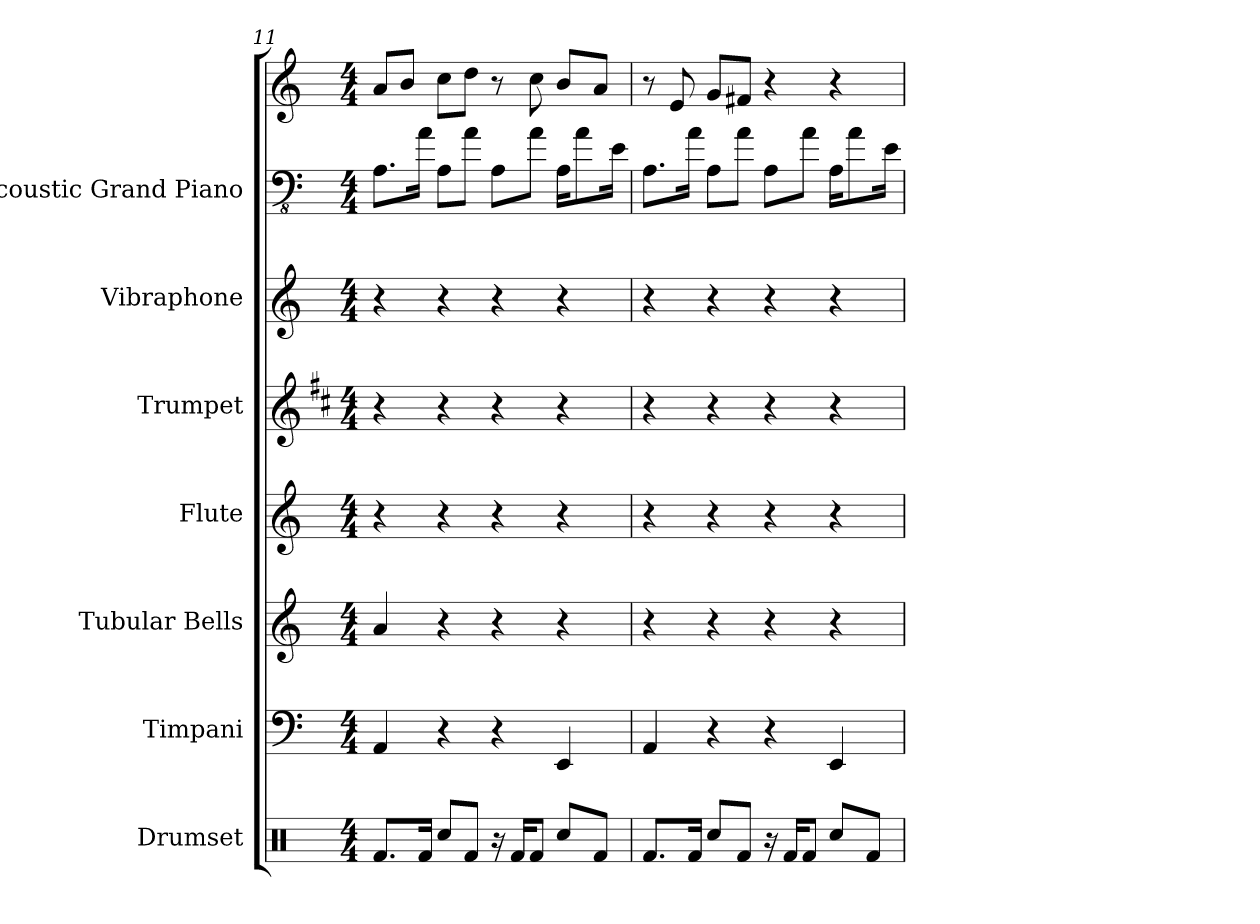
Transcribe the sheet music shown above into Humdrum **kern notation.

**kern	**kern	**kern	**kern	**kern	**kern	**kern	**kern
*part7	*part6	*part5	*part4	*part3	*part2	*part1	*part1
*staff8	*staff7	*staff6	*staff5	*staff4	*staff3	*staff2	*staff1
*I"Drumset	*I"Timpani	*I"Tubular Bells	*I"Flute	*I"Trumpet	*I"Vibraphone	*I"Acoustic Grand Piano	*
*I'Drs.	*I'Timp	*I'Tbells	*I'Fl	*I'Tpt	*I'Vbp	*I'Pno	*
*clefX	*clefF4	*clefG2	*clefG2	*clefG2	*clefG2	*clefFv4	*clefG2
*	*	*	*	*ITrd1c2	*	*	*
*k[]	*k[]	*k[]	*k[]	*k[]	*k[]	*k[]	*k[]
*M4/4	*M4/4	*M4/4	*M4/4	*M4/4	*M4/4	*M4/4	*M4/4
=11	=11	=11	=11	=11	=11	=11	=11
8.RfL	4AA	4a	4r	4r	4r	8.AAL	8aL
.	.	.	.	.	.	.	8bJ
16RfJk	.	.	.	.	.	16AJk	.
8RccL	4r	4r	4r	4r	4r	8AAL	8ccL
8RfJ	.	.	.	.	.	8AJ	8ddJ
16r	4r	4r	4r	4r	4r	8AAL	8r
16RfKL	.	.	.	.	.	.	.
8RfJ	.	.	.	.	.	8AJ	8cc
8RccL	4EE	4r	4r	4r	4r	16AAKL	8bL
.	.	.	.	.	.	8A	.
8RfJ	.	.	.	.	.	.	8aJ
.	.	.	.	.	.	16EJk	.
=12	=12	=12	=12	=12	=12	=12	=12
8.RfL	4AA	4r	4r	4r	4r	8.AAL	8r
.	.	.	.	.	.	.	8e
16RfJk	.	.	.	.	.	16AJk	.
8RccL	4r	4r	4r	4r	4r	8AAL	8gL
8RfJ	.	.	.	.	.	8AJ	8f#XJ
16r	4r	4r	4r	4r	4r	8AAL	4r
16RfKL	.	.	.	.	.	.	.
8RfJ	.	.	.	.	.	8AJ	.
8RccL	4EE	4r	4r	4r	4r	16AAKL	4r
.	.	.	.	.	.	8A	.
8RfJ	.	.	.	.	.	.	.
.	.	.	.	.	.	16EJk	.
=	=	=	=	=	=	=	=
*-	*-	*-	*-	*-	*-	*-	*-
